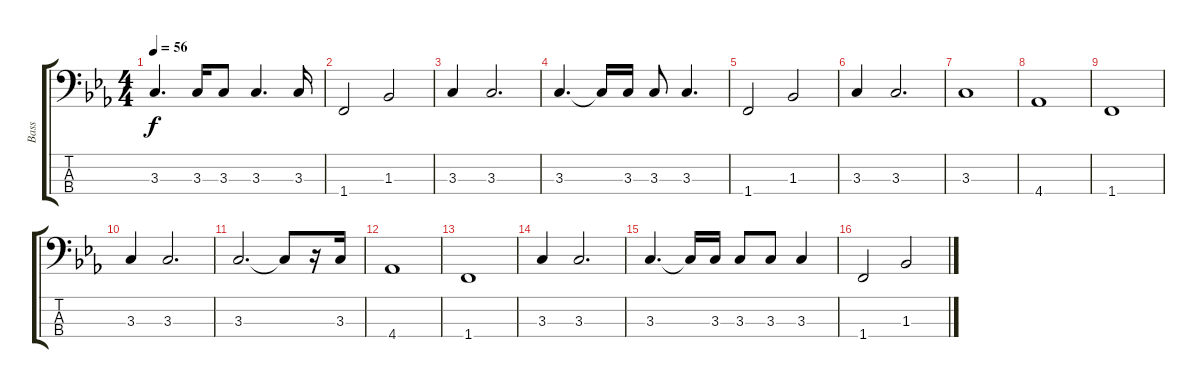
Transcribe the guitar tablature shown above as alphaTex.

\track ("Bass" "Bass") {instrument electricbassfinger}
\staff {score tabs}
\tuning (G2 D2 A1 E1) {hide}
\ts (4 4)
\tempo 56
\clef f4
\ks cminor
3.3.4{d dy f} 3.3.16 3.3.8 3.3.4{d} 3.3.16 |
1.4.2 1.3.2 |
3.3.4 3.3.2{d} |
3.3.4{d} 3.3{t}.16 3.3.16 3.3.8 3.3.4{d} |
1.4.2 1.3.2 |
3.3.4 3.3.2{d} |
3.3.1 |
4.4.1 |
1.4.1 |
3.3.4 3.3.2{d} |
3.3.2{d} 3.3{t}.8 r.16 3.3.16 |
4.4.1 |
1.4.1 |
3.3.4 3.3.2{d} |
3.3.4{d} 3.3{t}.16 3.3.16 3.3.8 3.3.8 3.3.4 |
1.4.2 1.3.2
